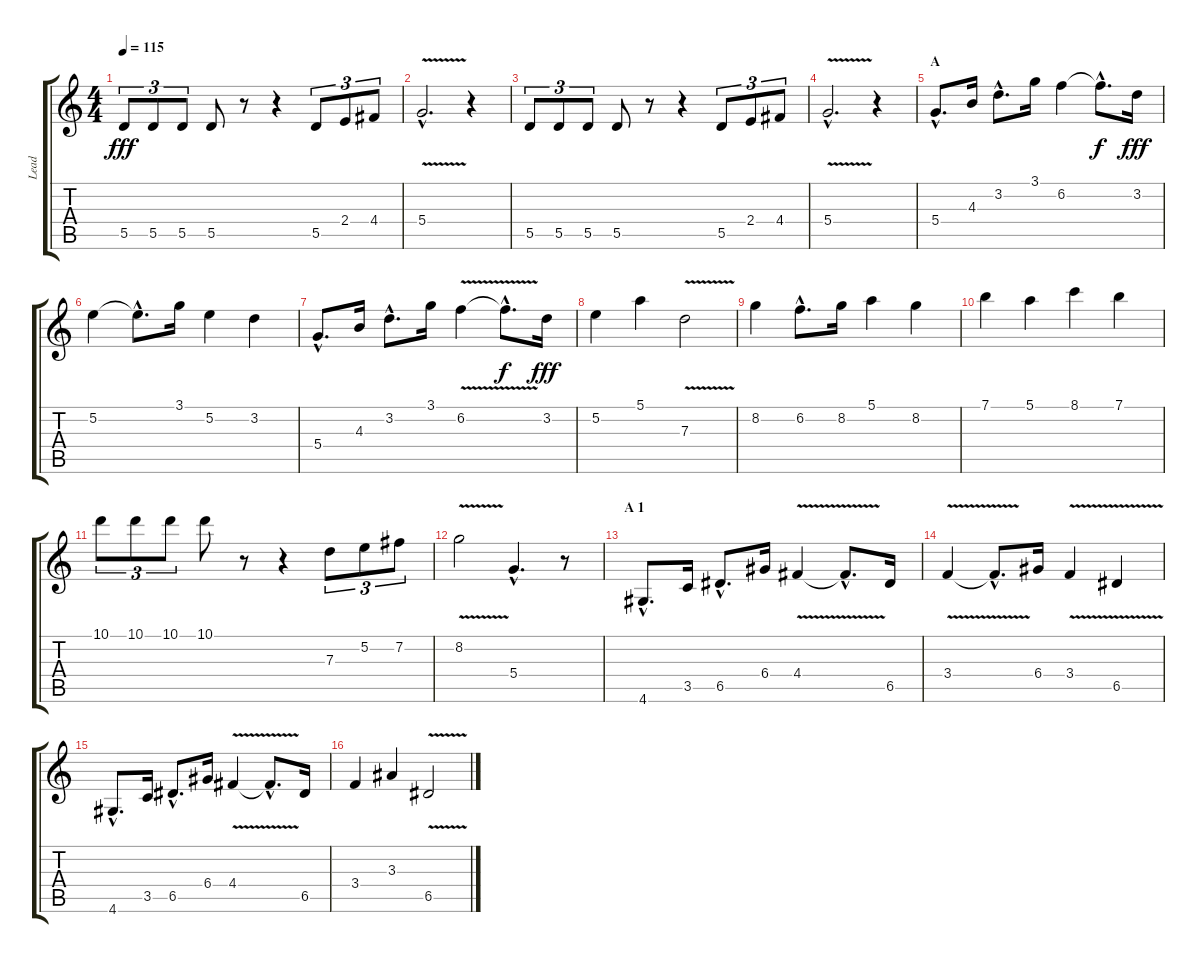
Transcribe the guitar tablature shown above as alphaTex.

\track ("Lead" "Lead") {instrument acousticguitarnylon}
\staff {score tabs}
\tuning (E4 B3 G3 D3 A2 E2) {hide}
\ts (4 4)
\tempo 115
\clef g2
\ks c
5.5.8{tu (3 2) dy fff instrument acousticguitarnylon} 5.5.8{tu (3 2)} 5.5.8{tu (3 2)} 5.5.8 r.8 r.4 5.5.8{tu (3 2)} 2.4.8{tu (3 2)} 4.4.8{tu (3 2)} |
5.4{v hac}.2{d} r.4 |
5.5.8{tu (3 2)} 5.5.8{tu (3 2)} 5.5.8{tu (3 2)} 5.5.8 r.8 r.4 5.5.8{tu (3 2)} 2.4.8{tu (3 2)} 4.4.8{tu (3 2)} |
5.4{v hac}.2{d} r.4 |
\section ("" "A")
5.4{hac}.8{d} 4.3.16 3.2{hac}.8{d} 3.1.16 6.2.4 6.2{hac t}.8{d dy f} 3.2.16{dy fff} |
5.2.4 5.2{hac t}.8{d} 3.1.16 5.2.4 3.2.4 |
5.4{hac}.8{d} 4.3.16 3.2{hac}.8{d} 3.1.16 6.2{v}.4 6.2{hac t}.8{d dy f} 3.2.16{dy fff} |
5.2.4 5.1.4 7.3{v}.2 |
8.2.4 6.2{hac}.8{d} 8.2.16 5.1.4 8.2.4 |
7.1.4 5.1.4 8.1.4 7.1.4 |
10.1.8{tu (3 2)} 10.1.8{tu (3 2)} 10.1.8{tu (3 2)} 10.1.8 r.8 r.4 7.3.8{tu (3 2)} 5.2.8{tu (3 2)} 7.2.8{tu (3 2)} |
8.2{v}.2 5.4{hac}.4{d} r.8{volume 14 instrument electricguitarclean} |
\section ("" "A 1")
4.6{hac}.8{d} 3.5.16 6.5{hac}.8{d} 6.4.16 4.4{v}.4 4.4{hac t}.8{d} 6.5.16 |
3.4{v}.4 3.4{hac t}.8{d} 6.4.16 3.4{v}.4 6.5{v}.4 |
4.6{hac}.8{d} 3.5.16 6.5{hac}.8{d} 6.4.16 4.4{v}.4 4.4{hac t}.8{d} 6.5.16 |
3.4.4 3.3.4 6.5{v}.2
